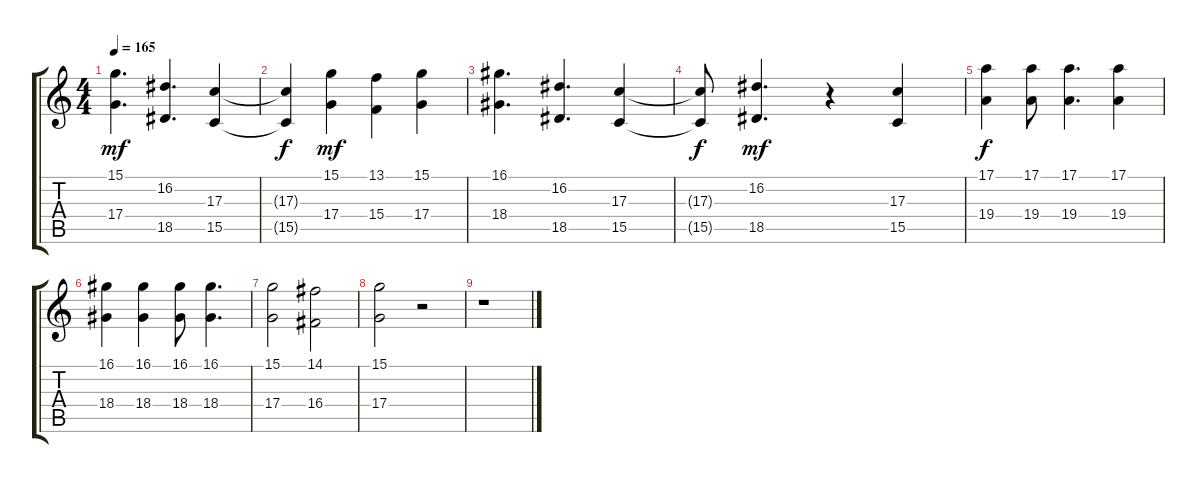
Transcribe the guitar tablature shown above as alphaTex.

\track "" {instrument lead6voice}
\staff {score tabs}
\tuning (E4 B3 G3 D3 A2 E2) {hide}
\ts (4 4)
\tempo 165
\clef g2
\ks c
(15.1 17.4).4{d dy mf} (16.2 18.5).4{d} (17.3 15.5).4 |
(17.3{t} 15.5{t}).4{dy f} (15.1 17.4).4{dy mf} (13.1 15.4).4 (15.1 17.4).4 |
(16.1 18.4).4{d} (16.2 18.5).4{d} (17.3 15.5).4 |
(17.3{t} 15.5{t}).8{dy f} (16.2 18.5).4{d dy mf} r.4 (17.3 15.5).4 |
(17.1 19.4).4{dy f} (17.1 19.4).8 (17.1 19.4).4{d} (17.1 19.4).4 |
(16.1 18.4).4 (16.1 18.4).4 (16.1 18.4).8 (16.1 18.4).4{d} |
(15.1 17.4).2 (14.1 16.4).2 |
(15.1 17.4).2 r.2 |
r.1
